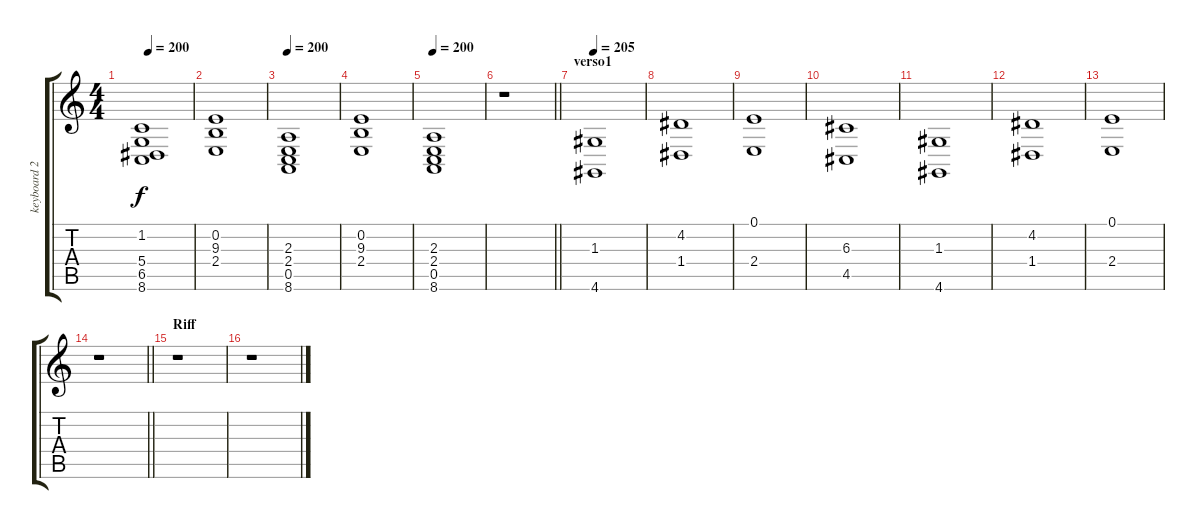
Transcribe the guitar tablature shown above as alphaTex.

\track ("keyboard 2" "keyboard 2") {instrument stringensemble1}
\staff {score tabs}
\tuning (E4 B3 G3 D3 A2 E2) {hide}
\ts (4 4)
\tempo 200
\clef g2
\ks c
(1.2 5.4 6.5 8.6).1{dy f} |
(0.2 9.3 2.4).1 |
\tempo 200
(2.3 2.4 0.5 8.6).1 |
(0.2 9.3 2.4).1 |
\tempo 200
(2.3 2.4 0.5 8.6).1 |
\barLineRight lightlight
r.1 |
\section ("" "verso1")
\tempo 205
(1.3 4.6).1 |
(4.2 1.4).1 |
(0.1 2.4).1 |
(6.3 4.5).1 |
(1.3 4.6).1 |
(4.2 1.4).1 |
(0.1 2.4).1 |
\barLineRight lightlight
r.1 |
\section ("" "Riff")
r.1 |
r.1
